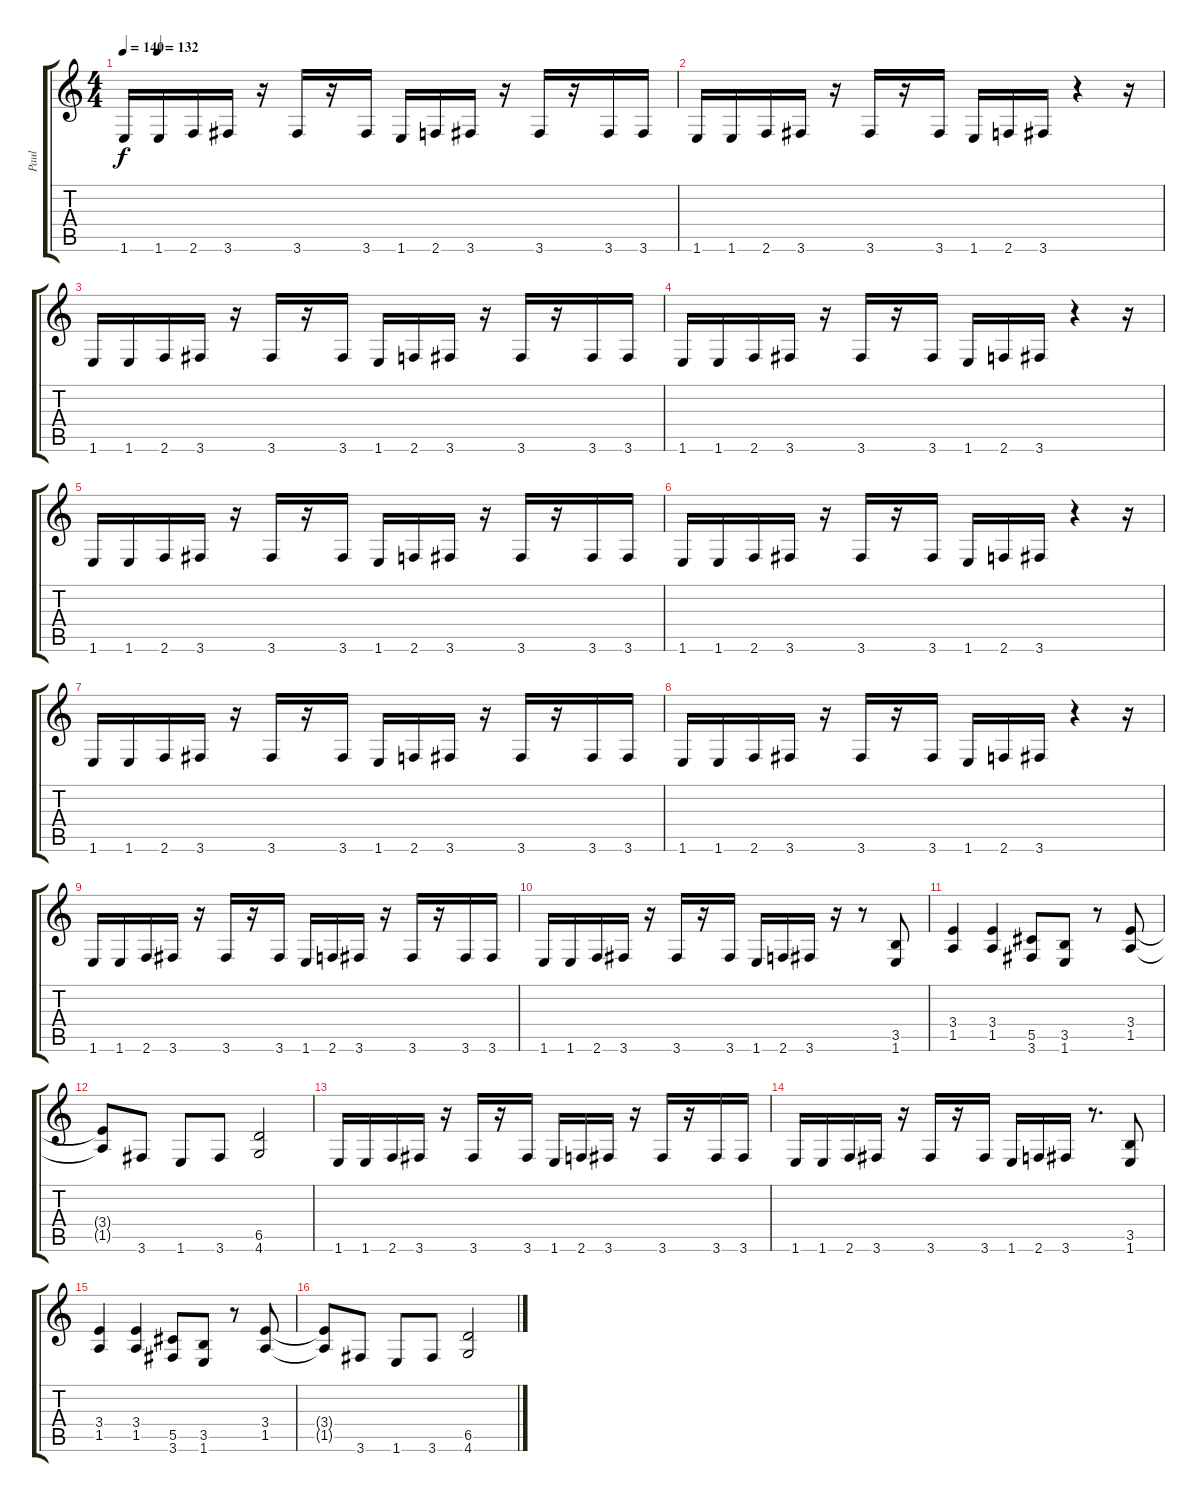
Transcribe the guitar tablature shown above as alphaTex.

\track ("Paul" "Paul") {instrument overdrivenguitar}
\staff {score tabs}
\tuning (Eb4 Bb3 Gb3 Db3 Ab2 Eb2) {hide}
\ts (4 4)
\tempo 140
\tempo (132 0.0625)
\tempo 140
\clef g2
\ks c
1.6.16{dy f instrument overdrivenguitar} 1.6.16 2.6.16 3.6.16 r.16 3.6.16 r.16 3.6.16 1.6.16 2.6.16 3.6.16 r.16 3.6.16 r.16 3.6.16 3.6.16 |
1.6.16 1.6.16 2.6.16 3.6.16 r.16 3.6.16 r.16 3.6.16 1.6.16 2.6.16 3.6.16 r.4 r.16 |
1.6.16 1.6.16 2.6.16 3.6.16 r.16 3.6.16 r.16 3.6.16 1.6.16 2.6.16 3.6.16 r.16 3.6.16 r.16 3.6.16 3.6.16 |
1.6.16 1.6.16 2.6.16 3.6.16 r.16 3.6.16 r.16 3.6.16 1.6.16 2.6.16 3.6.16 r.4 r.16 |
1.6.16 1.6.16 2.6.16 3.6.16 r.16 3.6.16 r.16 3.6.16 1.6.16 2.6.16 3.6.16 r.16 3.6.16 r.16 3.6.16 3.6.16 |
1.6.16 1.6.16 2.6.16 3.6.16 r.16 3.6.16 r.16 3.6.16 1.6.16 2.6.16 3.6.16 r.4 r.16 |
1.6.16 1.6.16 2.6.16 3.6.16 r.16 3.6.16 r.16 3.6.16 1.6.16 2.6.16 3.6.16 r.16 3.6.16 r.16 3.6.16 3.6.16 |
1.6.16 1.6.16 2.6.16 3.6.16 r.16 3.6.16 r.16 3.6.16 1.6.16 2.6.16 3.6.16 r.4 r.16 |
1.6.16 1.6.16 2.6.16 3.6.16 r.16 3.6.16 r.16 3.6.16 1.6.16 2.6.16 3.6.16 r.16 3.6.16 r.16 3.6.16 3.6.16 |
1.6.16 1.6.16 2.6.16 3.6.16 r.16 3.6.16 r.16 3.6.16 1.6.16 2.6.16 3.6.16 r.16 r.8 (3.5 1.6).8 |
(3.4 1.5).4 (3.4 1.5).4 (5.5 3.6).8 (3.5 1.6).8 r.8 (3.4 1.5).8 |
(3.4{t} 1.5{t}).8 3.6.8 1.6.8 3.6.8 (6.5 4.6).2 |
1.6.16 1.6.16 2.6.16 3.6.16 r.16 3.6.16 r.16 3.6.16 1.6.16 2.6.16 3.6.16 r.16 3.6.16 r.16 3.6.16 3.6.16 |
1.6.16 1.6.16 2.6.16 3.6.16 r.16 3.6.16 r.16 3.6.16 1.6.16 2.6.16 3.6.16 r.8{d} (3.5 1.6).8 |
(3.4 1.5).4 (3.4 1.5).4 (5.5 3.6).8 (3.5 1.6).8 r.8 (3.4 1.5).8 |
(3.4{t} 1.5{t}).8 3.6.8 1.6.8 3.6.8 (6.5 4.6).2
